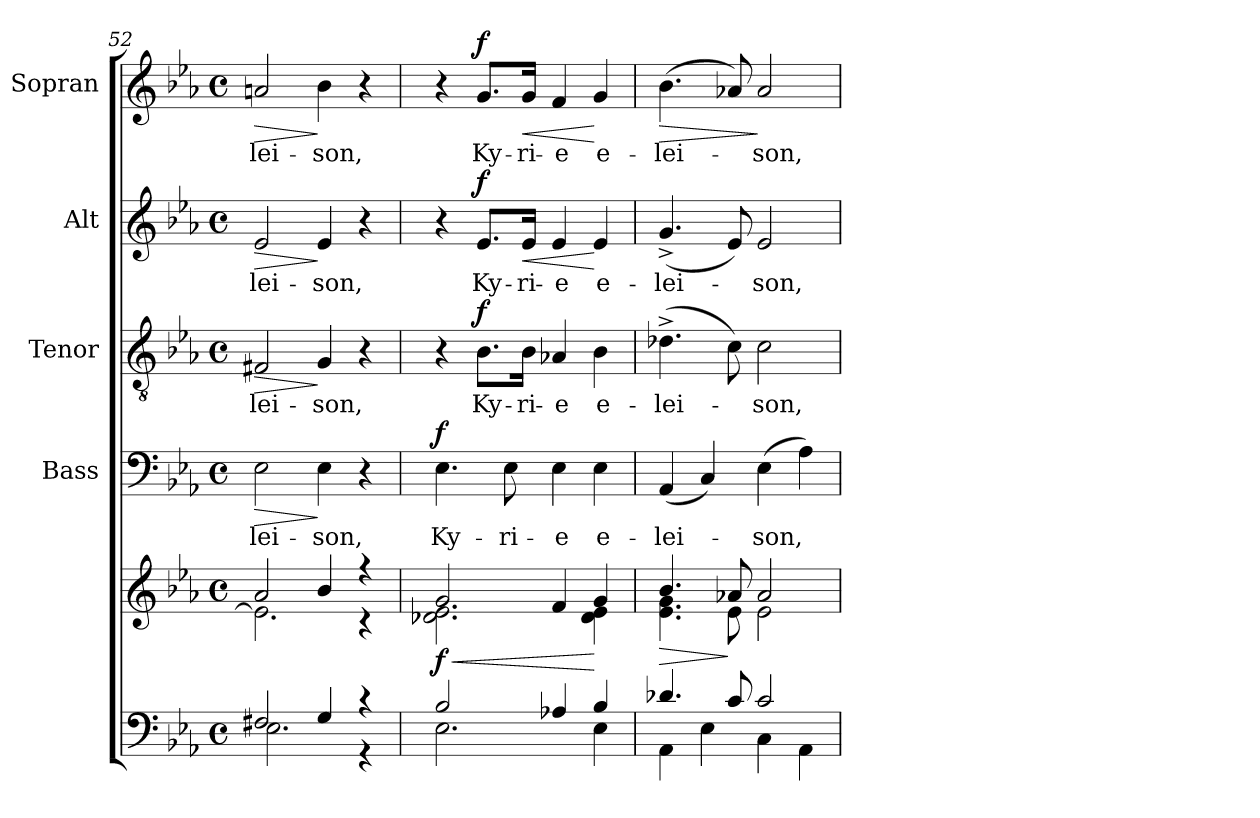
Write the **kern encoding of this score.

**kern	**kern	**dynam	**kern	**text	**dynam	**kern	**text	**dynam	**kern	**text	**dynam	**kern	**text	**dynam
*part5	*part5	*part5	*part4	*part4	*part4	*part3	*part3	*part3	*part2	*part2	*part2	*part1	*part1	*part1
*staff6	*staff5	*staff5/6	*staff4	*staff4	*staff4	*staff3	*staff3	*staff3	*staff2	*staff2	*staff2	*staff1	*staff1	*staff1
*	*	*	*I"Bass	*	*	*I"Tenor	*	*	*I"Alt	*	*	*I"Sopran	*	*
*	*	*	*I'B.	*	*	*I'T.	*	*	*I'A.	*	*	*I'S.	*	*
*clefF4	*clefG2	*	*clefF4	*	*	*clefGv2	*	*	*clefG2	*	*	*clefG2	*	*
*k[b-e-a-]	*k[b-e-a-]	*	*k[b-e-a-]	*	*	*k[b-e-a-]	*	*	*k[b-e-a-]	*	*	*k[b-e-a-]	*	*
*E-:	*E-:	*	*E-:	*	*	*E-:	*	*	*E-:	*	*	*E-:	*	*
*M4/4	*M4/4	*	*M4/4	*	*	*M4/4	*	*	*M4/4	*	*	*M4/4	*	*
*met(c)	*met(c)	*	*met(c)	*	*	*met(c)	*	*	*met(c)	*	*	*met(c)	*	*
=52	=52	=52	=52	=52	=52	=52	=52	=52	=52	=52	=52	=52	=52	=52
*^	*^	*	*	*	*	*	*	*	*	*	*	*	*	*
!	!	!	!	!	!	!LO:LY:b	!LO:HP:b	!	!LO:LY:b	!LO:HP:b	!	!LO:LY:b	!LO:HP:b	!	!LO:LY:b	!LO:HP:b
2F#X/	2.E-\	2a-/	2.e-\]	.	2E-\	-lei-	>	2F#X/	-lei-	>	2e-/	-lei-	>	2an/	-lei-	>
!	!	!	!	!	!	!LO:LY:b	!	!	!LO:LY:b	!	!	!LO:LY:b	!	!	!LO:LY:b	!
4G/	.	4b-/	.	.	4E-\	-son,	]	4G/	-son,	]	4e-/	-son,	]	4b-\	-son,	]
4r	4r	4r	4r	.	4r	.	.	4r	.	.	4r	.	.	4r	.	.
=53	=53	=53	=53	=53	=53	=53	=53	=53	=53	=53	=53	=53	=53	=53	=53	=53
!	!	!	!	!LO:HP:b	!	!LO:LY:b	!	!	!	!	!	!	!	!	!	!
!	!	!	!	!LO:DY:n=1:b	!	!	!LO:DY:a	!	!	!	!	!	!	!	!	!
2B-/	2.E-\	2g/	2.d-X\ 2.e-\	< f	4.E-\	Ky-	f	4r	.	.	4r	.	.	4r	.	.
!	!	!	!	!	!	!	!	!	!LO:LY:b	!LO:DY:a	!	!LO:LY:b	!LO:DY:a	!	!LO:LY:b	!LO:DY:a
.	.	.	.	.	.	.	.	8.B-\L	Ky-	f	8.e-/L	Ky-	f	8.g/L	Ky-	f
!	!	!	!	!	!	!LO:LY:b	!	!	!	!	!	!	!	!	!	!
.	.	.	.	.	8E-\	-ri-	.	.	.	.	.	.	.	.	.	.
!	!	!	!	!	!	!	!	!	!LO:LY:b	!	!	!LO:LY:b	!LO:HP:b	!	!LO:LY:b	!LO:HP:b
.	.	.	.	.	.	.	.	16B-\Jk	-ri-	.	16e-/Jk	-ri-	<	16g/Jk	-ri-	<
!	!	!	!	!	!	!LO:LY:b	!	!	!LO:LY:b	!	!	!LO:LY:b	!	!	!LO:LY:b	!
4A-X/	.	4f/	.	.	4E-\	-e	.	4A-X/	-e	.	4e-/	-e	.	4f/	-e	.
!	!	!	!	!	!	!LO:LY:b	!	!	!LO:LY:b	!	!	!LO:LY:b	!	!	!LO:LY:b	!
4B-/	4E-\	4g/	4d-\ 4e-\	[	4E-\	e-	.	4B-\	e-	.	4e-/	e-	[	4g/	e-	[
!!LO:LB:g=z
=54	=54	=54	=54	=54	=54	=54	=54	=54	=54	=54	=54	=54	=54	=54	=54	=54
!	!	!	!	!LO:HP:b	!	!LO:LY:b	!	!	!LO:LY:b	!	!	!LO:LY:b	!	!	!LO:LY:b	!LO:HP:b
4.d-X/	4AA-\	4.b-/	4.e-\ 4.g\	>	(<4AA-/	-lei-	.	(>4.d-X^>\	-lei-	.	(<4.g^>/	-lei-	.	(>4.b-\	-lei-	>
.	4E-\	.	.	.	4C/)	.	.	.	.	.	.	.	.	.	.	.
8c/	.	8a-X/	8e-\	]	.	.	.	8c\)	.	.	8e-/)	.	.	8a-X/)	.	.
!	!	!	!	!	!	!LO:LY:b	!	!	!LO:LY:b	!	!	!LO:LY:b	!	!	!LO:LY:b	!
2c/	4C\	2a-/	2e-\	.	(>4E-\	-son,	.	2c\	-son,	.	2e-/	-son,	.	2a-/	-son,	]
.	4AA-\	.	.	.	4A-\)	.	.	.	.	.	.	.	.	.	.	.
*v	*v	*	*	*	*	*	*	*	*	*	*	*	*	*	*	*
*	*v	*v	*	*	*	*	*	*	*	*	*	*	*	*	*
=	=	=	=	=	=	=	=	=	=	=	=	=	=	=
*-	*-	*-	*-	*-	*-	*-	*-	*-	*-	*-	*-	*-	*-	*-
